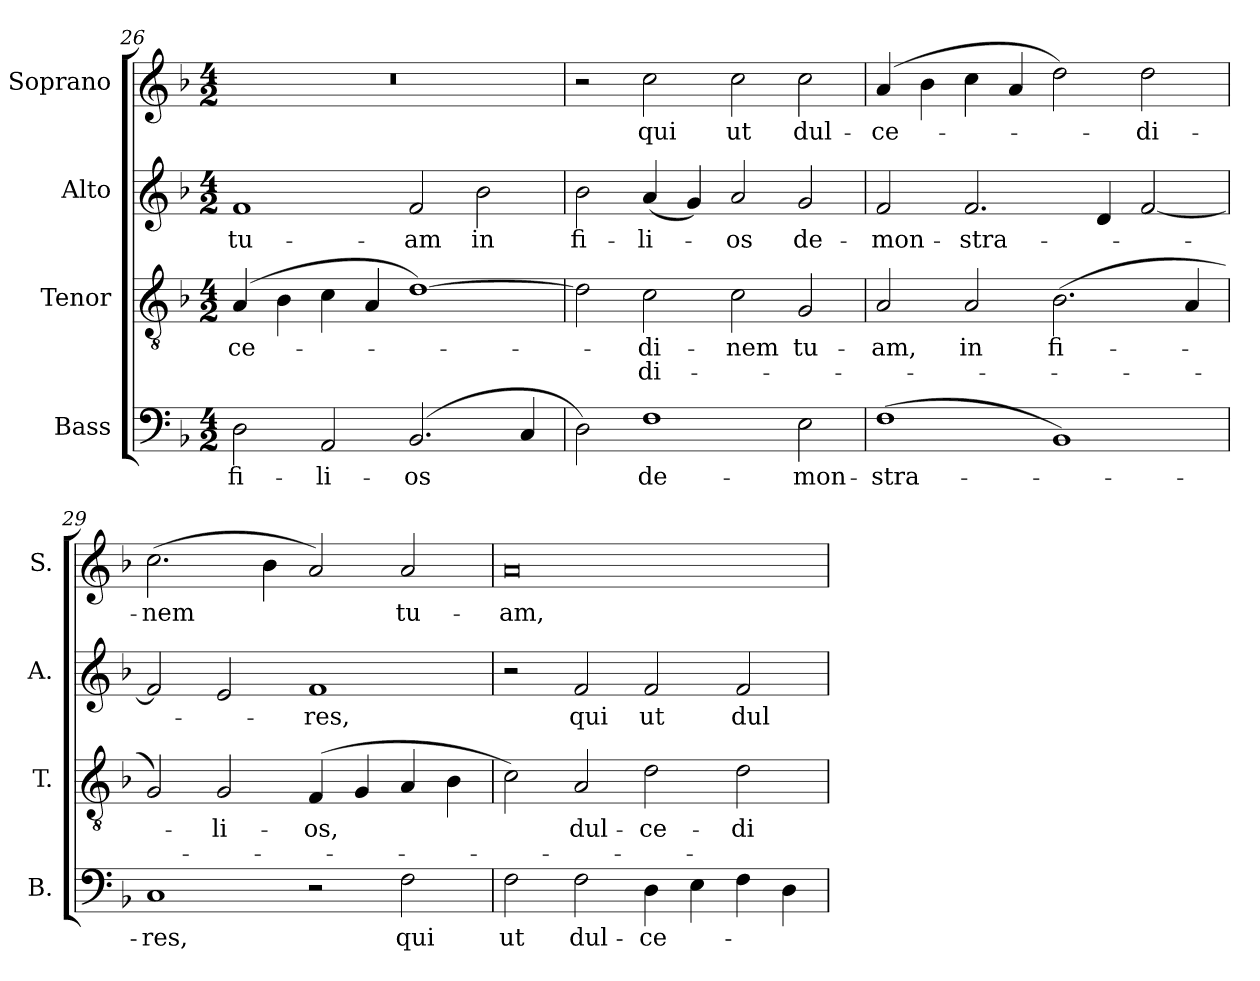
**kern	**text	**kern	**text	**text	**kern	**text	**kern	**text
*part4	*part4	*part3	*part3	*part3	*part2	*part2	*part1	*part1
*staff4	*staff4	*staff3	*staff3	*staff3	*staff2	*staff2	*staff1	*staff1
*I"Bass	*	*I"Tenor	*	*	*I"Alto	*	*I"Soprano	*
*I'B.	*	*I'T.	*	*	*I'A.	*	*I'S.	*
*clefF4	*	*clefGv2	*	*	*clefG2	*	*clefG2	*
*	*	*ITrd7c12	*	*	*	*	*	*
*k[b-]	*	*k[b-]	*	*	*k[b-]	*	*k[b-]	*
*F:	*	*F:	*	*	*F:	*	*F:	*
*M4/2	*	*M4/2	*	*	*M4/2	*	*M4/2	*
=26	=26	=26	=26	=26	=26	=26	=26	=26
!	!LO:LY:b:color=#000000	!	!	!	!	!	!	!
!	!	!	!LO:LY:b:color=#000000	!	!	!	!	!
!	!	!	!	!	!	!LO:LY:b:color=#000000	!LO:N:vis=1	!
2Di\	fi-	(4AAi/	-ce-	.	1fi	tu-	0r	.
.	.	4BB-i\	.	.	.	.	.	.
!	!LO:LY:b:color=#000000	!	!	!	!	!	!	!
2AAi/	-li-	4Ci\	.	.	.	.	.	.
.	.	4AAi/	.	.	.	.	.	.
!	!LO:LY:b:color=#000000	!	!	!	!	!	!	!
!	!	!	!	!	!	!LO:LY:b:color=#000000	!	!
(2.BB-i/	-os	[1Di)	.	.	2fi/	-am	.	.
!	!	!	!	!	!	!LO:LY:b:color=#000000	!	!
.	.	.	.	.	2b-i\	in	.	.
4Ci/	.	.	.	.	.	.	.	.
=27	=27	=27	=27	=27	=27	=27	=27	=27
!	!	!	!	!	!	!LO:LY:b:color=#000000	!	!
2Di\)	.	2Di\]	.	.	2b-i\	fi-	2r	.
!	!LO:LY:b:color=#000000	!	!	!	!	!	!	!
!	!	!	!LO:LY:b:color=#000000	!LO:LY:b:color=#000000	!	!	!	!
!	!	!	!	!	!	!LO:LY:b:color=#000000	!	!
!	!	!	!	!	!	!	!	!LO:LY:b:color=#000000
1Fi	de-	2Ci\	-di-	-di-	(4ai/	-li-	2cci\	qui
.	.	.	.	.	4gi/)	.	.	.
!	!	!	!LO:LY:b:color=#000000	!	!	!	!	!
!	!	!	!	!	!	!LO:LY:b:color=#000000	!	!
!	!	!	!	!	!	!	!	!LO:LY:b:color=#000000
.	.	2Ci\	-nem	.	2ai/	-os	2cci\	ut
!	!LO:LY:b:color=#000000	!	!	!	!	!	!	!
!	!	!	!LO:LY:b:color=#000000	!	!	!	!	!
!	!	!	!	!	!	!LO:LY:b:color=#000000	!	!
!	!	!	!	!	!	!	!	!LO:LY:b:color=#000000
2Ei\	-mon-	2GGi/	tu-	.	2gi/	de-	2cci\	dul-
=28	=28	=28	=28	=28	=28	=28	=28	=28
!	!LO:LY:b:color=#000000	!	!	!	!	!	!	!
!	!	!	!LO:LY:b:color=#000000	!	!	!	!	!
!	!	!	!	!	!	!LO:LY:b:color=#000000	!	!
!	!	!	!	!	!	!	!	!LO:LY:b:color=#000000
(1Fi	-stra-	2AAi/	-am,	.	2fi/	-mon-	(4ai/	-ce-
.	.	.	.	.	.	.	4b-i\	.
!	!	!	!LO:LY:b:color=#000000	!	!	!	!	!
!	!	!	!	!	!	!LO:LY:b:color=#000000	!	!
.	.	2AAi/	in	.	2.fi/	-stra-	4cci\	.
.	.	.	.	.	.	.	4ai/	.
!	!	!	!LO:LY:b:color=#000000	!	!	!	!	!
1BB-i)	.	(2.BB-i\	fi-	.	.	.	2ddi\)	.
.	.	.	.	.	4di/	.	.	.
!	!	!	!	!	!	!	!	!LO:LY:b:color=#000000
.	.	.	.	.	[2fi/	.	2ddi\	-di-
.	.	4AAi/	.	.	.	.	.	.
=29	=29	=29	=29	=29	=29	=29	=29	=29
!	!LO:LY:b:color=#000000	!	!	!	!	!	!	!
!	!	!	!	!	!	!	!	!LO:LY:b:color=#000000
1Ci	-res,	2GGi/)	.	.	2fi/]	.	(2.cci\	-nem
!	!	!	!LO:LY:b:color=#000000	!	!	!	!	!
.	.	2GGi/	-li-	.	2ei/	.	.	.
.	.	.	.	.	.	.	4b-i\	.
!	!	!	!LO:LY:b:color=#000000	!	!	!	!	!
!	!	!	!	!	!	!LO:LY:b:color=#000000	!	!
2r	.	(4FFi/	-os,	.	1fi	-res,	2ai/)	.
.	.	4GGi/	.	.	.	.	.	.
!	!LO:LY:b:color=#000000	!	!	!	!	!	!	!
!	!	!	!	!	!	!	!	!LO:LY:b:color=#000000
2Fi\	qui	4AAi/	.	.	.	.	2ai/	tu-
.	.	4BB-i\	.	.	.	.	.	.
=30	=30	=30	=30	=30	=30	=30	=30	=30
!	!LO:LY:b:color=#000000	!	!	!	!	!	!	!
!	!	!	!	!	!	!	!	!LO:LY:b:color=#000000
2Fi\	ut	2Ci\)	.	.	2r	.	0ai	-am,
!	!LO:LY:b:color=#000000	!	!	!	!	!	!	!
!	!	!	!LO:LY:b:color=#000000	!	!	!	!	!
!	!	!	!	!	!	!LO:LY:b:color=#000000	!	!
2Fi\	dul-	2AAi/	dul-	.	2fi/	qui	.	.
!	!LO:LY:b:color=#000000	!	!	!	!	!	!	!
!	!	!	!LO:LY:b:color=#000000	!	!	!	!	!
!	!	!	!	!	!	!LO:LY:b:color=#000000	!	!
4Di\	-ce-	2Di\	-ce-	.	2fi/	ut	.	.
4Ei\	.	.	.	.	.	.	.	.
!	!	!	!LO:LY:b:color=#000000	!	!	!	!	!
!	!	!	!	!	!	!LO:LY:b:color=#000000	!	!
4Fi\	.	2Di\	-di-	.	2fi/	dul-	.	.
4Di\	.	.	.	.	.	.	.	.
=	=	=	=	=	=	=	=	=
*-	*-	*-	*-	*-	*-	*-	*-	*-
